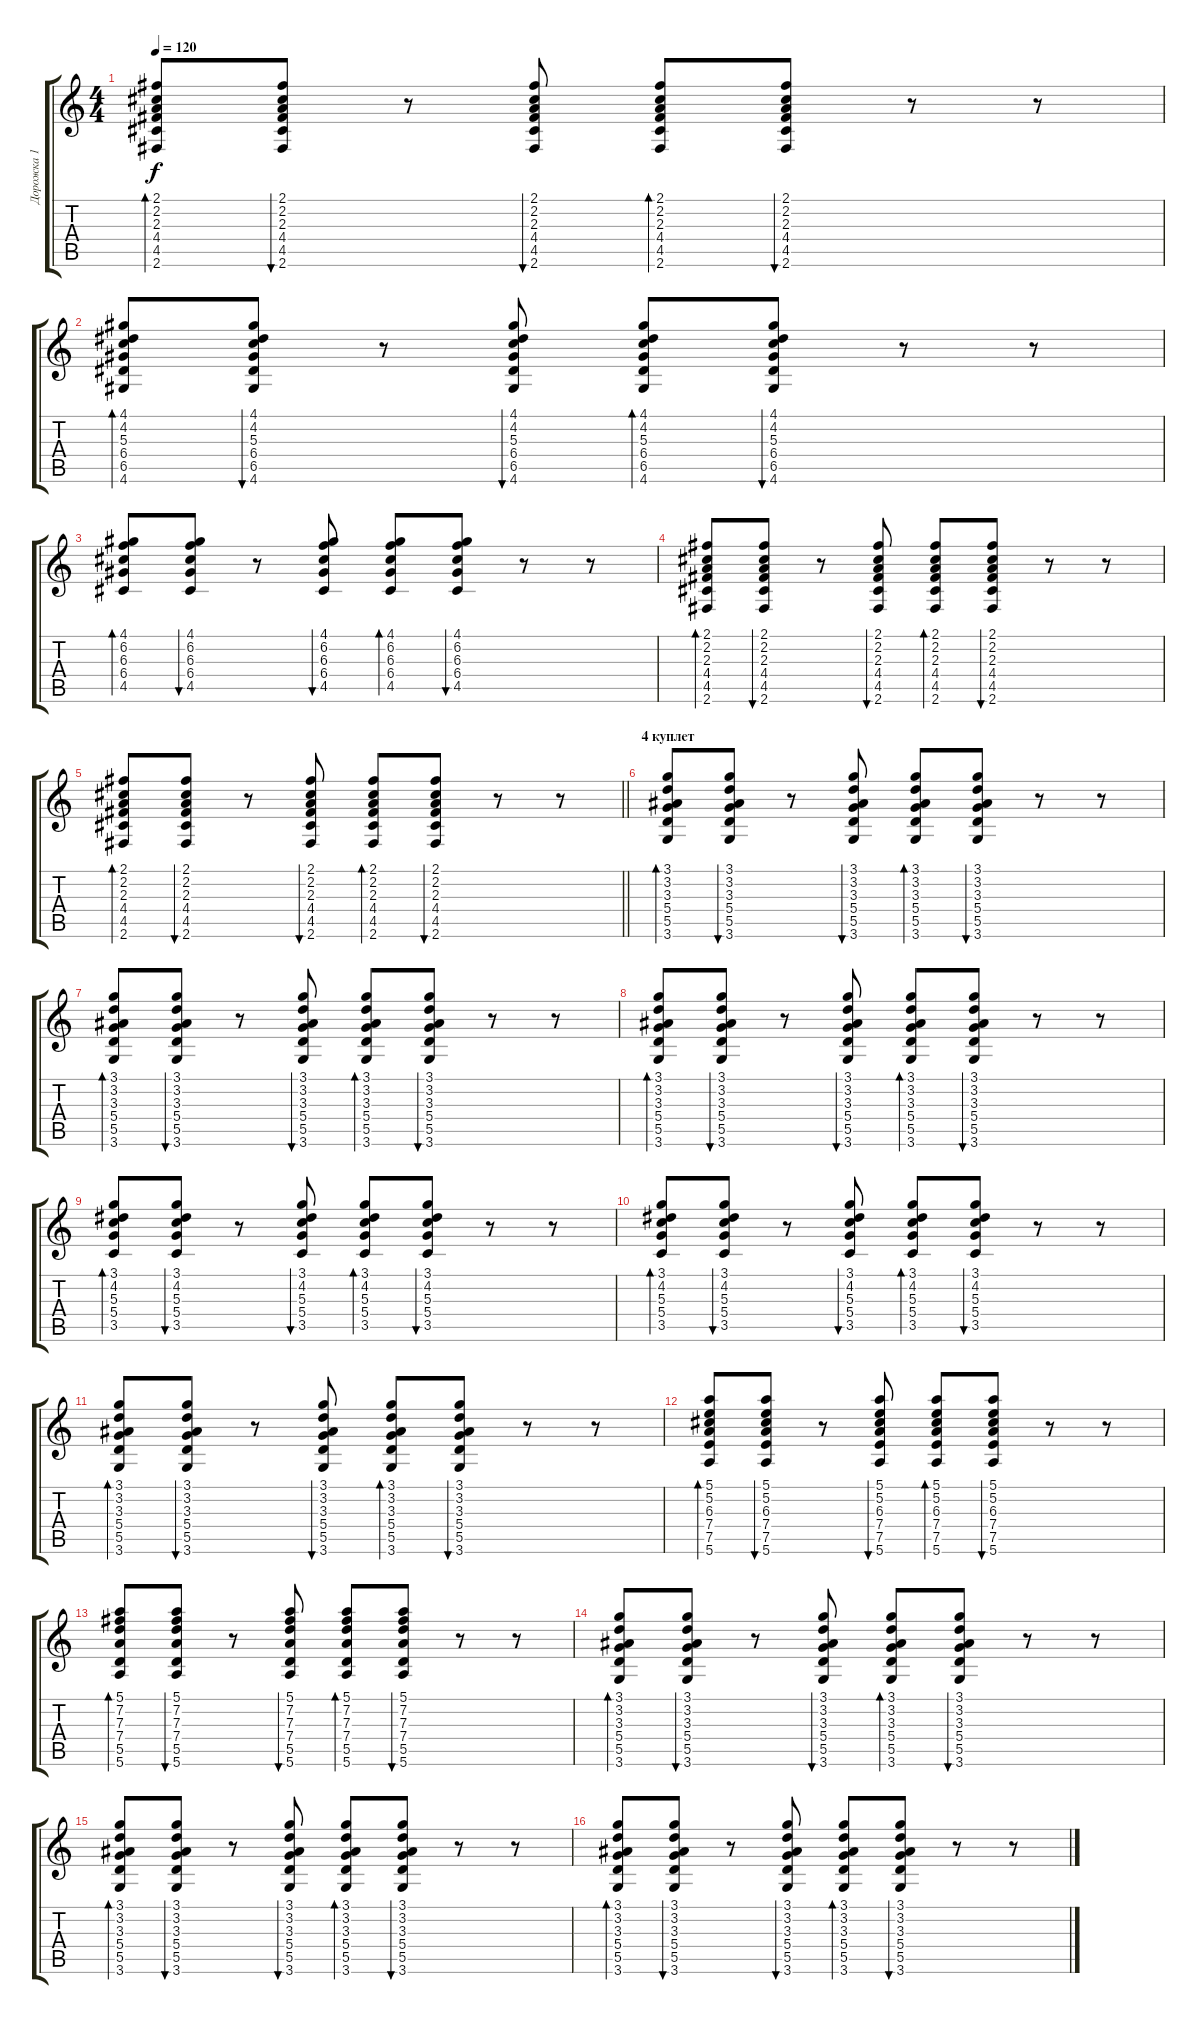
\track ("Дорожка 1" "Дорожка 1") {instrument acousticguitarsteel}
\staff {score tabs}
\tuning (E4 B3 G3 D3 A2 E2) {hide}
\ts (4 4)
\tempo 120
\clef g2
\ks c
(2.1 2.2 2.3 4.4 4.5 2.6).8{bd 60 dy f} (2.1 2.2 2.3 4.4 4.5 2.6).8{bu 60} r.8 (2.1 2.2 2.3 4.4 4.5 2.6).8{bu 60} (2.1 2.2 2.3 4.4 4.5 2.6).8{bd 60} (2.1 2.2 2.3 4.4 4.5 2.6).8{bu 60} r.8 r.8 |
(4.1 4.2 5.3 6.4 6.5 4.6).8{bd 60} (4.1 4.2 5.3 6.4 6.5 4.6).8{bu 60} r.8 (4.1 4.2 5.3 6.4 6.5 4.6).8{bu 60} (4.1 4.2 5.3 6.4 6.5 4.6).8{bd 60} (4.1 4.2 5.3 6.4 6.5 4.6).8{bu 60} r.8 r.8 |
(4.1 6.2 6.3 6.4 4.5).8{bd 60} (4.1 6.2 6.3 6.4 4.5).8{bu 60} r.8 (4.1 6.2 6.3 6.4 4.5).8{bu 60} (4.1 6.2 6.3 6.4 4.5).8{bd 60} (4.1 6.2 6.3 6.4 4.5).8{bu 60} r.8 r.8 |
(2.1 2.2 2.3 4.4 4.5 2.6).8{bd 60} (2.1 2.2 2.3 4.4 4.5 2.6).8{bu 60} r.8 (2.1 2.2 2.3 4.4 4.5 2.6).8{bu 60} (2.1 2.2 2.3 4.4 4.5 2.6).8{bd 60} (2.1 2.2 2.3 4.4 4.5 2.6).8{bu 60} r.8 r.8 |
\barLineRight lightlight
(2.1 2.2 2.3 4.4 4.5 2.6).8{bd 60} (2.1 2.2 2.3 4.4 4.5 2.6).8{bu 60} r.8 (2.1 2.2 2.3 4.4 4.5 2.6).8{bu 60} (2.1 2.2 2.3 4.4 4.5 2.6).8{bd 60} (2.1 2.2 2.3 4.4 4.5 2.6).8{bu 60} r.8 r.8 |
\section ("" "4 куплет")
(3.1 3.2 3.3 5.4 5.5 3.6).8{bd 60} (3.1 3.2 3.3 5.4 5.5 3.6).8{bu 60} r.8 (3.1 3.2 3.3 5.4 5.5 3.6).8{bu 60} (3.1 3.2 3.3 5.4 5.5 3.6).8{bd 60} (3.1 3.2 3.3 5.4 5.5 3.6).8{bu 60} r.8 r.8 |
(3.1 3.2 3.3 5.4 5.5 3.6).8{bd 60} (3.1 3.2 3.3 5.4 5.5 3.6).8{bu 60} r.8 (3.1 3.2 3.3 5.4 5.5 3.6).8{bu 60} (3.1 3.2 3.3 5.4 5.5 3.6).8{bd 60} (3.1 3.2 3.3 5.4 5.5 3.6).8{bu 60} r.8 r.8 |
(3.1 3.2 3.3 5.4 5.5 3.6).8{bd 60} (3.1 3.2 3.3 5.4 5.5 3.6).8{bu 60} r.8 (3.1 3.2 3.3 5.4 5.5 3.6).8{bu 60} (3.1 3.2 3.3 5.4 5.5 3.6).8{bd 60} (3.1 3.2 3.3 5.4 5.5 3.6).8{bu 60} r.8 r.8 |
(3.1 4.2 5.3 5.4 3.5).8{bd 60} (3.1 4.2 5.3 5.4 3.5).8{bu 60} r.8 (3.1 4.2 5.3 5.4 3.5).8{bu 60} (3.1 4.2 5.3 5.4 3.5).8{bd 60} (3.1 4.2 5.3 5.4 3.5).8{bu 60} r.8 r.8 |
(3.1 4.2 5.3 5.4 3.5).8{bd 60} (3.1 4.2 5.3 5.4 3.5).8{bu 60} r.8 (3.1 4.2 5.3 5.4 3.5).8{bu 60} (3.1 4.2 5.3 5.4 3.5).8{bd 60} (3.1 4.2 5.3 5.4 3.5).8{bu 60} r.8 r.8 |
(3.1 3.2 3.3 5.4 5.5 3.6).8{bd 60} (3.1 3.2 3.3 5.4 5.5 3.6).8{bu 60} r.8 (3.1 3.2 3.3 5.4 5.5 3.6).8{bu 60} (3.1 3.2 3.3 5.4 5.5 3.6).8{bd 60} (3.1 3.2 3.3 5.4 5.5 3.6).8{bu 60} r.8 r.8 |
(5.1 5.2 6.3 7.4 7.5 5.6).8{bd 60} (5.1 5.2 6.3 7.4 7.5 5.6).8{bu 60} r.8 (5.1 5.2 6.3 7.4 7.5 5.6).8{bu 60} (5.1 5.2 6.3 7.4 7.5 5.6).8{bd 60} (5.1 5.2 6.3 7.4 7.5 5.6).8{bu 60} r.8 r.8 |
(5.1 7.2 7.3 7.4 5.5 5.6).8{bd 60} (5.1 7.2 7.3 7.4 5.5 5.6).8{bu 60} r.8 (5.1 7.2 7.3 7.4 5.5 5.6).8{bu 60} (5.1 7.2 7.3 7.4 5.5 5.6).8{bd 60} (5.1 7.2 7.3 7.4 5.5 5.6).8{bu 60} r.8 r.8 |
(3.1 3.2 3.3 5.4 5.5 3.6).8{bd 60} (3.1 3.2 3.3 5.4 5.5 3.6).8{bu 60} r.8 (3.1 3.2 3.3 5.4 5.5 3.6).8{bu 60} (3.1 3.2 3.3 5.4 5.5 3.6).8{bd 60} (3.1 3.2 3.3 5.4 5.5 3.6).8{bu 60} r.8 r.8 |
(3.1 3.2 3.3 5.4 5.5 3.6).8{bd 60} (3.1 3.2 3.3 5.4 5.5 3.6).8{bu 60} r.8 (3.1 3.2 3.3 5.4 5.5 3.6).8{bu 60} (3.1 3.2 3.3 5.4 5.5 3.6).8{bd 60} (3.1 3.2 3.3 5.4 5.5 3.6).8{bu 60} r.8 r.8 |
(3.1 3.2 3.3 5.4 5.5 3.6).8{bd 60} (3.1 3.2 3.3 5.4 5.5 3.6).8{bu 60} r.8 (3.1 3.2 3.3 5.4 5.5 3.6).8{bu 60} (3.1 3.2 3.3 5.4 5.5 3.6).8{bd 60} (3.1 3.2 3.3 5.4 5.5 3.6).8{bu 60} r.8 r.8
